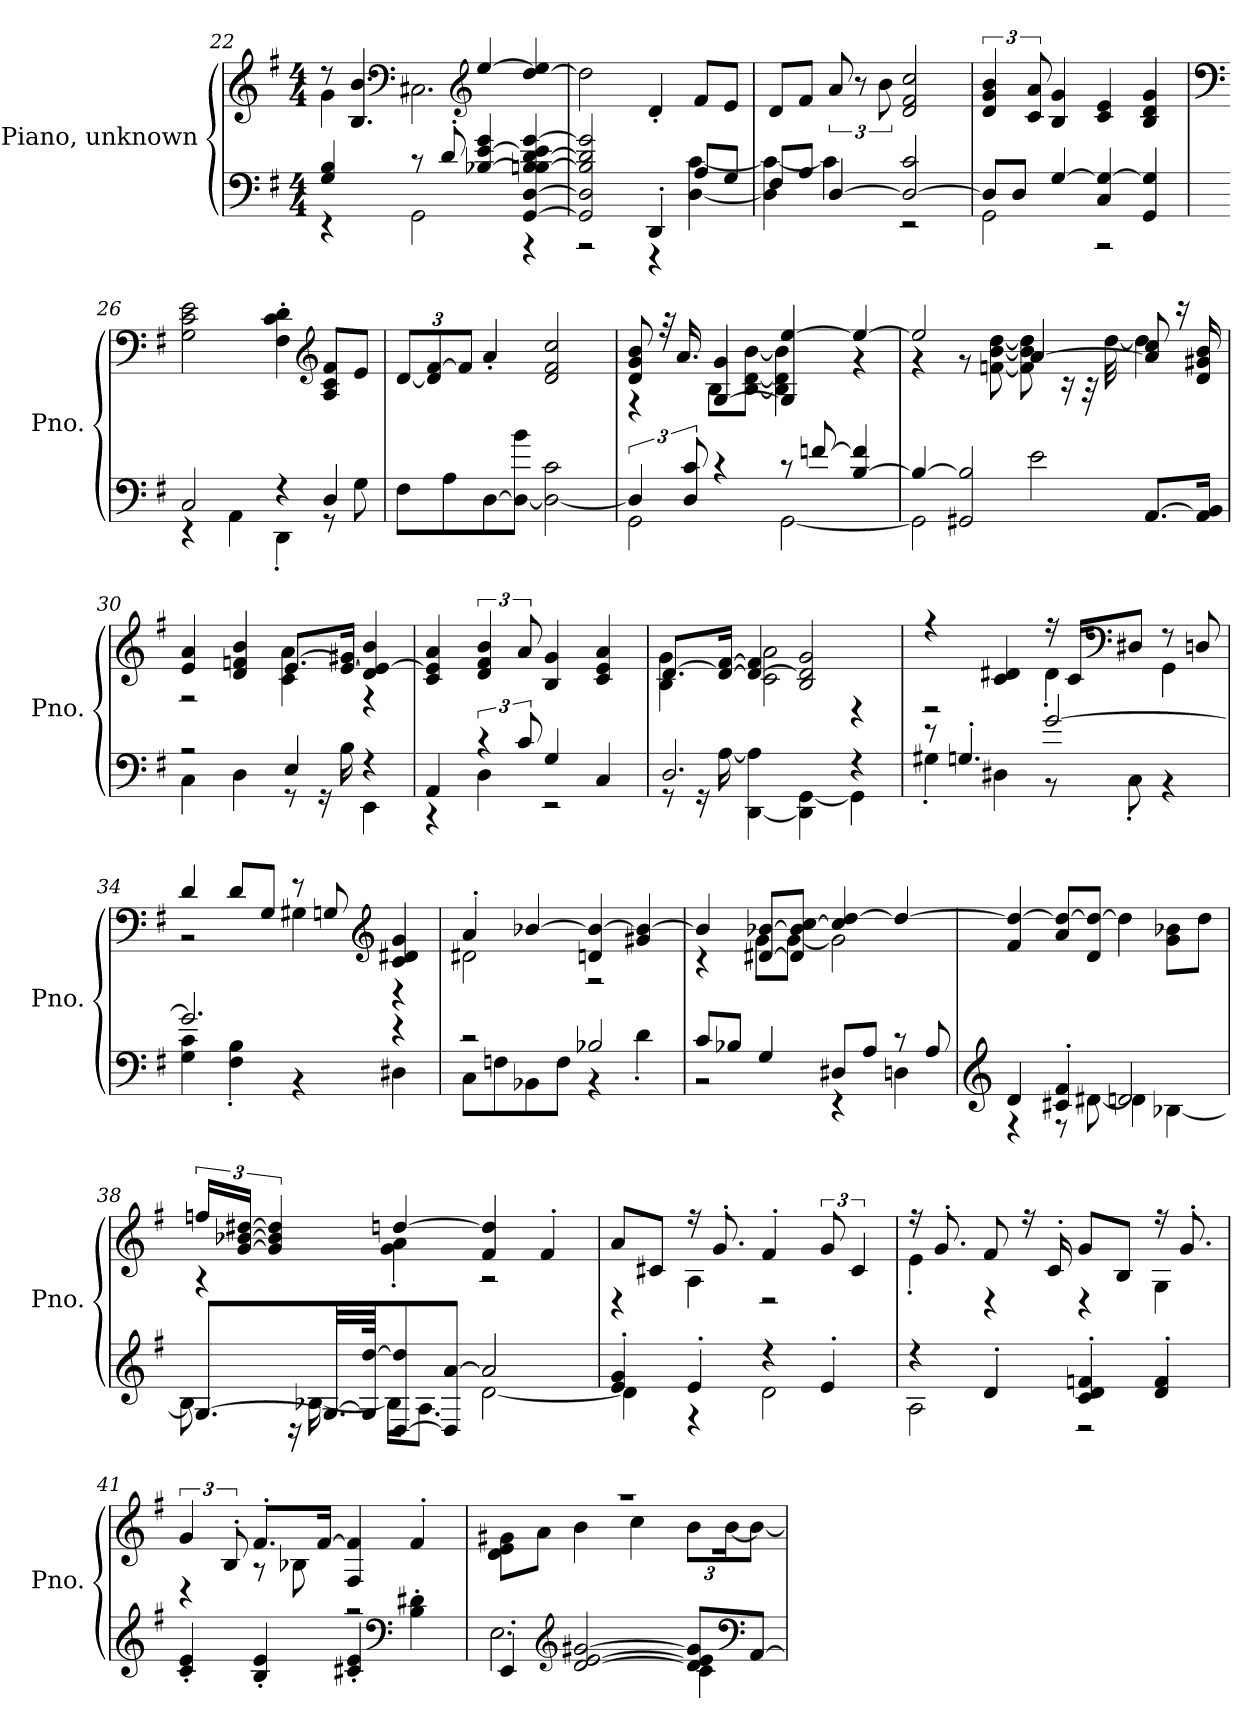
**kern	**kern
*part1	*part1
*staff2	*staff1
*I"Piano, unknown	*
*I'Pno.	*
!!LO:LB:g=z
*clefF4	*clefG2
*k[f#]	*k[f#]
*M4/4	*M4/4
=22	=22
*^	*^
4G/ 4B/	4r	8r	4g\
.	.	4.B/ 4.b/	.
*	*	*clefF4	*
8r	2GG\	.	2.C#X\
8d'/	.	.	.
*	*	*clefG2	*
[4B-X/ [4e/ 4g/	.	[4ee/	.
[4GG/ [4D/ 4B-/] [4Bn/ [4d/ 4e/] [4g/	4r	[4dd/ 4ee/]	.
*	*	*v	*v
=23	=23	=23
2GG/] 2D/] 2B/] 2d/] 2g/]	2r	2dd\]
4DD'/	4r	4d'/
8A/L	[4D\ [4c\	8f#/L
8G/J	.	8e/J
=24	=24	=24
8F#/L	4D\] 4c\_	8d/L
8A/J	.	8f#/J
[4D/	4c\]	12a/
.	.	12r
.	.	12b\
2D/_ 2c/	2r	2d/ 2f#/ 2cc/
=25	=25	=25
8D/L]	2GG\	6d/ 6g/ 6b/
8D/J	.	.
.	.	12c/ 12a/
[4G/	.	4B/ 4g/
4C/ 4G/_	2r	4c/ 4e/
4GG/ 4G/]	.	4B/ 4d/ 4g/
=26	=26	=26
*	*	*clefF4
2C/	4r	2G\ 2c\ 2e\
.	4AA\	.
4r	4DD'\	4F#\' 4c\' 4d\'
*	*	*clefG2
4D/	8r	8A/ 8c/ 8f#/L
.	8G\	8e/J
*v	*v	*
!!LO:PB:g=z
=27	=27
*	*Xbrackettup
8F#\L	[12d/L
.	12d/] [12f#/
8A\	.
.	12f#/J]
[8D\	4a'/
8D\_ 8b\J	.
2D\_ 2c\	2d/ 2f#/ 2cc/
=28	=28
*^	*^
6D/]	2GG\	8d/ 8g/ 8b/	4r
.	.	32r	.
.	.	16.a/	.
12D/ 12c/	.	.	.
4r	.	[4G/ 4g/	8B\L
.	.	.	[8B\ [8d\ [8b\J
8r	[2GG\	4G/] [4ee/	4B\] 4d\] 4b\]
[8fn/	.	.	.
[4B/ 4f/]	.	4ee/_	4r
=29	=29	=29	=29
4B/_	2GG\]	2ee/]	4r
2GG#X/ 2B/]	.	.	8r
.	.	.	[8fn\ [8b\ [8dd\
.	2e\	[4a/	8f\] 8b\] 8dd\]
.	.	.	16r
.	.	.	32r
.	.	.	[32dd\
[8.AA/L	.	8a/] 8cc/	4dd\]
.	.	16r	.
16AA/] 16BB/Jk	.	16d/ 16g#X/ 16b/	.
!!LO:LB:g=z	!!
=30	=30	=30	=30
2r	4C\	4e/ 4a/	2r
.	4D\	4d/ 4fn/ 4b/	.
4E/	8r	[8.e/L	4c\ 4a\
.	16r	.	.
.	16B\	16e/_ 16g#X/Jk	.
4r	4EE\	4d/ 4e/_ 4b/	4r
*	*	*v	*v
=31	=31	=31
4AA/	4r	4c/ 4e/] 4a/
*	*	*brackettup
6r	4D\	6d/ 6f#/ 6b/
12c/	.	12a/
4G/	2r	4B/ 4g/
4C/	.	4c/ 4e/ 4a/
=32	=32	=32
*	*	*^
2.D/	8r	[8.d/L	4B\ 4g\
.	16r	.	.
.	[16A\	16d/_ [16f#/Jk	.
.	[4DD\ 4A\]	4d/_ 4f#/]	2c\ 2a\
.	4DD\] [4GG\	2B/ 2d/] 2g/	.
4r	4GG\]	.	4r
=33	=33	=33	=33
8r	4G#X'\	4r	2r
4.Gn'/	.	.	.
.	4D#X\	4c/ 4d#X/	.
[2g/	8r	16r	4d#'\
.	.	16c/KL	.
*	*	*clefF4	*
.	8C'\	8D#X/J	.
.	4r	8r	4GG\
.	.	8Dn/	.
!!LO:LB:g=z	!!
=34	=34	=34	=34
2.g/]	4G\ 4c\	4d/	2r
.	4F#\' 4B\'	8d/L	.
.	.	8G/J	.
.	4r	8r	4G#X\
.	.	8Gn/	.
*	*	*clefG2	*
4r	4D#X\	4c/ 4d#X/ 4g/	4r
=35	=35	=35	=35
2r	8C\L	4a'/	2d#X\
.	8Fn\	.	.
.	8BB-X\	[4b-X/	.
.	8F\J	.	.
2B-X/	4r	4dn/ 4b-/_	2r
.	4d'\	4g#X/ 4b-/_	.
=36	=36	=36	=36
8c/L	2r	4b-/]	4r
8B-X/J	.	.	.
4G/	.	[8d#X/ [8b-X/L	8g\L
.	.	8d#/] 8b-/] [8cc/J	[8g\J
8D#X/L	4r	4cc/] [4dd/	2g\]
8A/J	.	.	.
8r	4Dn\	4dd/_	.
8A/	.	.	.
*	*	*v	*v
!!LO:LB:g=z
=37	=37	=37
*clefG2	*	*
4d/	4r	4f#/ 4dd/_
4c#X/' 4f#/'	8r	8a/ 8dd/_L
.	[8d#X\	8d/ 8dd/_J
2dn/	4d#\]	4dd\]
.	[4B-X\	8g\ 8b-X\L
.	.	8dd\J
=38	=38	=38
*	*	*^
[8.G/L	8B-\]	24ffn/LL	4r
.	.	[24g/ [24b-X/ [24dd#X/JJ	.
.	.	6g/] 6b-/] 6dd#/]	.
.	16r	.	.
32.G/LL_	[16B-X\	.	.
64G/] [64dd/JJK	.	.	.
[8D/ 8dd/]	16B-\KL]	[4ddn/	4g\' 4a\'
.	8.A\J	.	.
8D/] [8a/J	.	.	.
2a/]	[2d\	4f#/ 4dd/]	2r
.	.	4f#'/	.
=39	=39	=39	=39
4e/' 4g/'	4d\]	8a/L	4r
.	.	8c#X/J	.
4e'/	4r	16r	4A\
.	.	8.g'/	.
4r	2d\	4f#'/	2r
4e'/	.	12g/	.
.	.	6c#/	.
!!LO:LB:g=z	!!
=40	=40	=40	=40
4r	2A\	16r	4e'\
.	.	8.g'/	.
4d'/	.	8f#/	4r
.	.	16r	.
.	.	16c'/	.
4c/' 4d/' 4fn/'	2r	8g/L	4r
.	.	8B/J	.
4d/' 4f/'	.	16r	4G\
.	.	8.g'/	.
*v	*v	*	*
=41	=41	=41
4c/' 4e/'	6g/	4r
.	12B'/	.
4B/' 4e/'	8.f#'/L	8r
.	.	8B-X\
.	[16f#/Jk	.
4c#X/' 4e/'	4F#/ 4f#/]	2r
*clefF4	*	*
4B\' 4d#X\'	4f#'/	.
=42	=42	=42
*^	*	*
4EE'/	2.E\	1r	8d\ 8e\ 8g#X\L
.	.	.	8a\J
*clefG2	*	*	*
[2d/ [2e/ [2g#X/	.	.	4b\
.	.	.	4cc\
*	*	*	*Xbrackettup
8d/] 8e/] 8g#/]L	4c\	.	12b\L
.	.	.	[24b\K
*clefF4	*	*	*
[8AA/J	.	.	8b\J_
*v	*v	*	*
*	*v	*v
=	=
*-	*-
